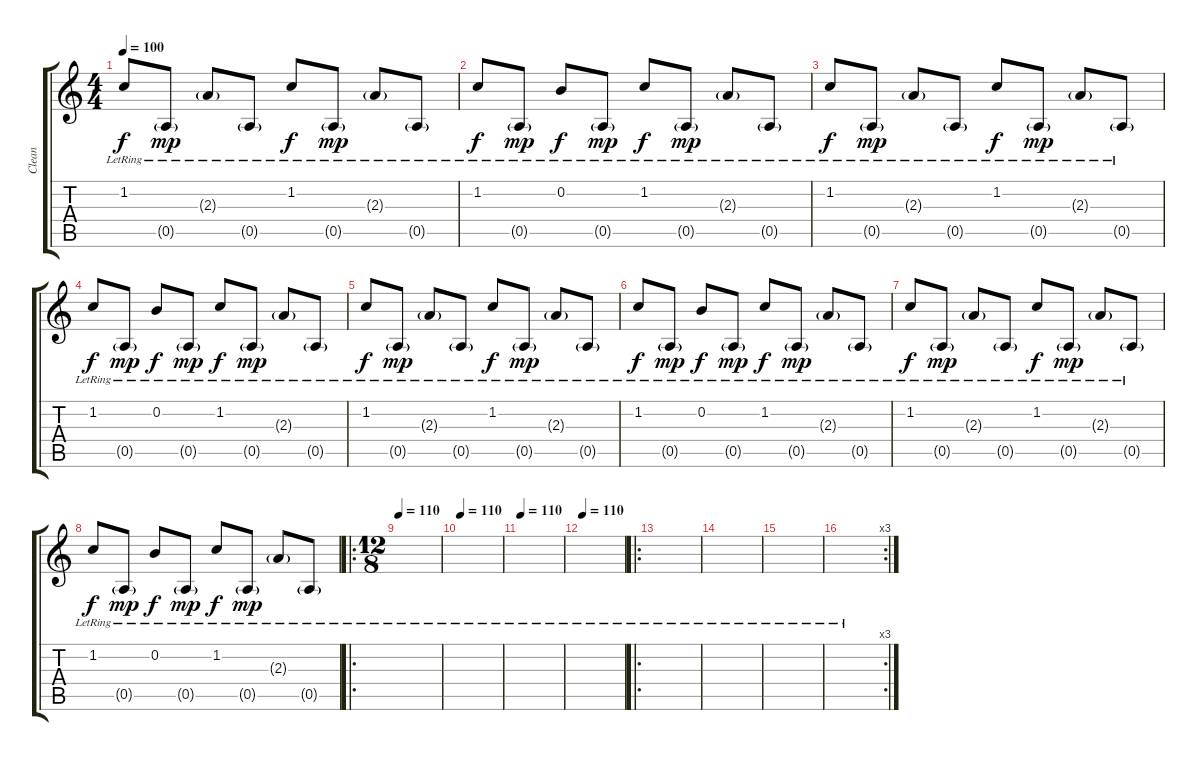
\track ("Clean" "Clean") {instrument electricguitarjazz}
\staff {score tabs}
\tuning (E4 B3 G3 D3 A2 E2) {hide}
\ts (4 4)
\tempo 100
\clef g2
\ks c
1.2{lr}.8{dy f} 0.5{g lr}.8{dy mp} 2.3{g lr}.8 0.5{g lr}.8 1.2{lr}.8{dy f} 0.5{g lr}.8{dy mp} 2.3{g lr}.8 0.5{g lr}.8 |
1.2{lr}.8{dy f} 0.5{g lr}.8{dy mp} 0.2{lr}.8{dy f} 0.5{g lr}.8{dy mp} 1.2{lr}.8{dy f} 0.5{g lr}.8{dy mp} 2.3{g lr}.8 0.5{g lr}.8 |
1.2{lr}.8{dy f} 0.5{g lr}.8{dy mp} 2.3{g lr}.8 0.5{g lr}.8 1.2{lr}.8{dy f} 0.5{g lr}.8{dy mp} 2.3{g lr}.8 0.5{g lr}.8 |
1.2{lr}.8{dy f} 0.5{g lr}.8{dy mp} 0.2{lr}.8{dy f} 0.5{g lr}.8{dy mp} 1.2{lr}.8{dy f} 0.5{g lr}.8{dy mp} 2.3{g lr}.8 0.5{g lr}.8 |
1.2{lr}.8{dy f} 0.5{g lr}.8{dy mp} 2.3{g lr}.8 0.5{g lr}.8 1.2{lr}.8{dy f} 0.5{g lr}.8{dy mp} 2.3{g lr}.8 0.5{g lr}.8 |
1.2{lr}.8{dy f} 0.5{g lr}.8{dy mp} 0.2{lr}.8{dy f} 0.5{g lr}.8{dy mp} 1.2{lr}.8{dy f} 0.5{g lr}.8{dy mp} 2.3{g lr}.8 0.5{g lr}.8 |
1.2{lr}.8{dy f} 0.5{g lr}.8{dy mp} 2.3{g lr}.8 0.5{g lr}.8 1.2{lr}.8{dy f} 0.5{g lr}.8{dy mp} 2.3{g lr}.8 0.5{g lr}.8 |
1.2{lr}.8{dy f} 0.5{g lr}.8{dy mp} 0.2{lr}.8{dy f} 0.5{g lr}.8{dy mp} 1.2{lr}.8{dy f} 0.5{g lr}.8{dy mp} 2.3{g lr}.8 0.5{g lr}.8 |
\ro
\ts (12 8)
\tempo 110
|
\tempo 110
|
\tempo 110
|
\tempo 110
|
\ro
|
|
|
\rc 3
